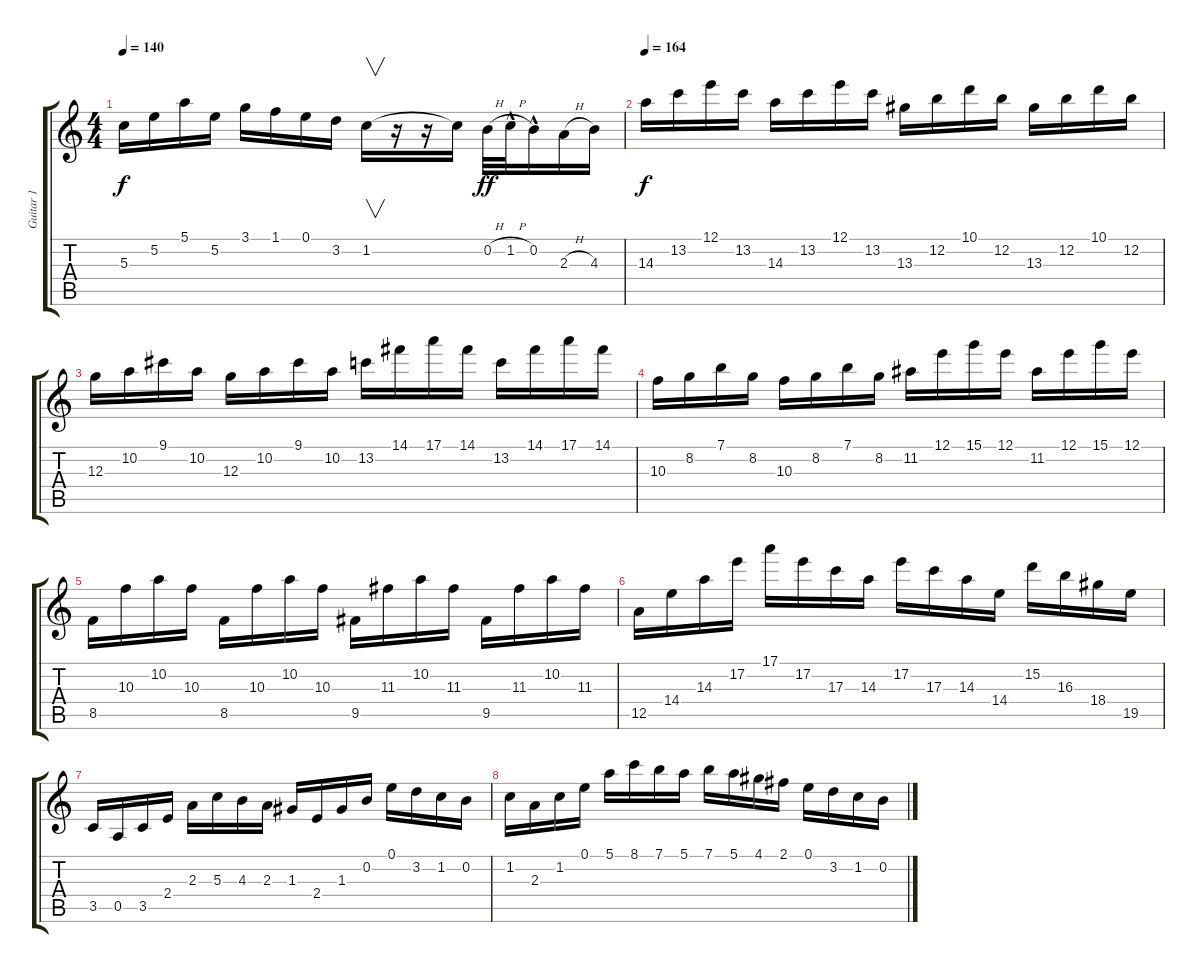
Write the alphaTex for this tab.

\track ("Guitar 1" "Guitar 1") {instrument overdrivenguitar}
\staff {score tabs}
\tuning (E4 B3 G3 D3 A2 E2) {hide}
\ts (4 4)
\tempo 140
\clef g2
\ks c
5.3.16{dy f} 5.2.16 5.1.16 5.2.16 3.1.16 1.1.16 0.1.16 3.2.16 1.2.16{v} r.16 r.16 1.2{t}.16 0.2{h}.32{dy ff} 1.2{h hac}.32 0.2{hac}.16 2.3{h}.16 4.3.16 |
\tempo 164
14.3.16{dy f} 13.2.16 12.1.16 13.2.16 14.3.16 13.2.16 12.1.16 13.2.16 13.3.16 12.2.16 10.1.16 12.2.16 13.3.16 12.2.16 10.1.16 12.2.16 |
12.3.16 10.2.16 9.1.16 10.2.16 12.3.16 10.2.16 9.1.16 10.2.16 13.2.16 14.1.16 17.1.16 14.1.16 13.2.16 14.1.16 17.1.16 14.1.16 |
10.3.16 8.2.16 7.1.16 8.2.16 10.3.16 8.2.16 7.1.16 8.2.16 11.2.16 12.1.16 15.1.16 12.1.16 11.2.16 12.1.16 15.1.16 12.1.16 |
8.5.16 10.3.16 10.2.16 10.3.16 8.5.16 10.3.16 10.2.16 10.3.16 9.5.16 11.3.16 10.2.16 11.3.16 9.5.16 11.3.16 10.2.16 11.3.16 |
12.5.16 14.4.16 14.3.16 17.2.16 17.1.16 17.2.16 17.3.16 14.3.16 17.2.16 17.3.16 14.3.16 14.4.16 15.2.16 16.3.16 18.4.16 19.5.16 |
3.5.16 0.5.16 3.5.16 2.4.16 2.3.16 5.3.16 4.3.16 2.3.16 1.3.16 2.4.16 1.3.16 0.2.16 0.1.16 3.2.16 1.2.16 0.2.16 |
1.2.16 2.3.16 1.2.16 0.1.16 5.1.16 8.1.16 7.1.16 5.1.16 7.1.16 5.1.16 4.1.16 2.1.16 0.1.16 3.2.16 1.2.16 0.2.16
